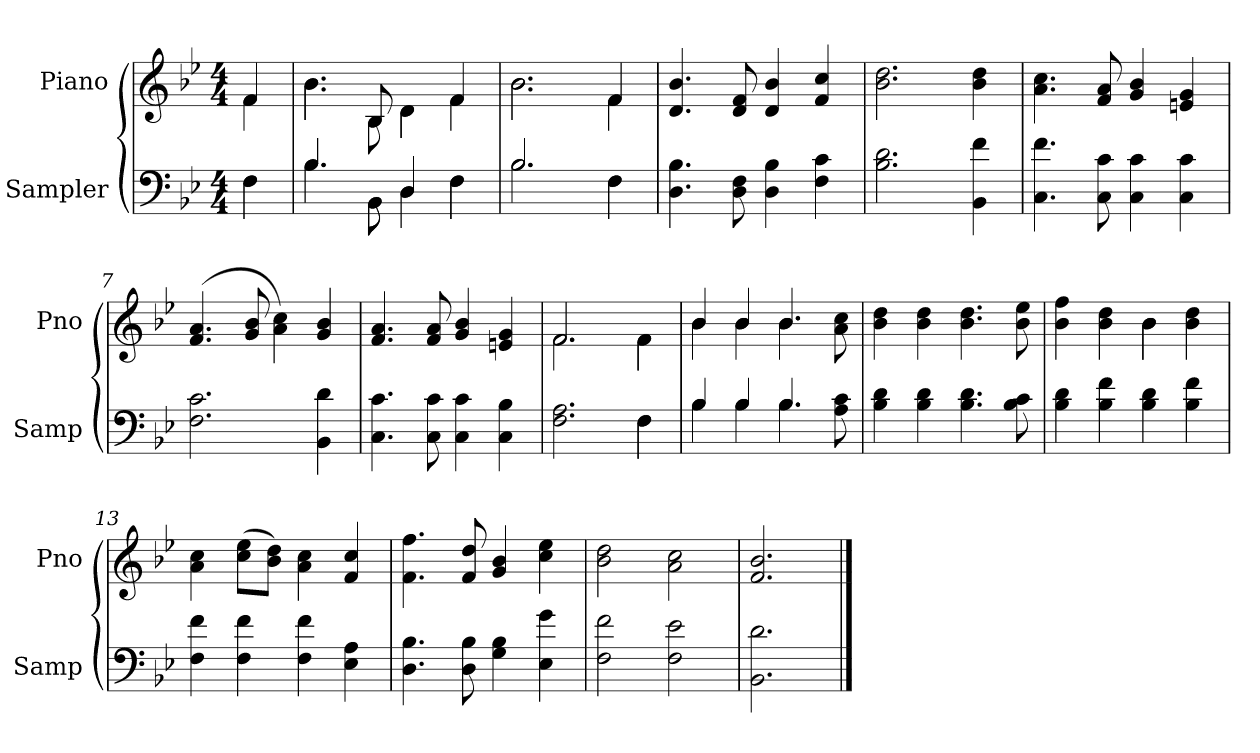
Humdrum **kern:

**kern	**kern
*part2	*part1
*staff2	*staff1
*I"Sampler	*I"Piano
*I'Samp	*I'Pno
*clefF4	*clefG2
*k[b-e-]	*k[b-e-]
*B-:	*B-:
*M4/4	*M4/4
=1	=1
*^	*^
4F\	4F	4f/	4f
=2	=2	=2	=2
4.B-/	4.B-	4.b-\	4.b-
8BB-\	8BB-	8B-/	8B-
4D/	4D	4d\	4d
4F\	4F	4f/	4f
=3	=3	=3	=3
2.B-/	2.B-	2.b-\	2.b-
4F\	4F	4f/	4f
*v	*v	*	*
*	*v	*v
=4	=4
4.D 4.B-	4.d 4.b-
8D 8F	8d 8f
4D 4B-	4d 4b-
4F 4c	4f 4cc
=5	=5
2.B- 2.d	2.b- 2.dd
4BB- 4f	4b- 4dd
=6	=6
4.C 4.f	4.a 4.cc
8C 8c	8f 8a
4C 4c	4g 4b-
4C 4c	4en 4g
=7	=7
2.F 2.c	(4.f 4.a
.	8g 8b-
.	4a 4cc)
4BB- 4d	4g 4b-
=8	=8
4.C 4.c	4.f 4.a
8C 8c	8f 8a
4C 4c	4g 4b-
4C 4B-	4en 4g
=9	=9
*^	*^
2.F 2.A	2.ryy	2.f/	2.f
4F\	4F	4f\	4f
=10	=10	=10	=10
4B-/	4B-	4b-/	4b-
4B-/	4B-	4b-/	4b-
4.B-/	4.B-	4.b-/	4.b-
8A 8c	8ryy	8a 8cc	8ryy
*v	*v	*	*
*	*v	*v
=11	=11
4B- 4d	4b- 4dd
4B- 4d	4b- 4dd
4.B- 4.d	4.b- 4.dd
8B- 8c	8b- 8ee-
=12	=12
*	*^
4B- 4d	4b- 4ff	2ryy
4B- 4f	4b- 4dd	.
4B- 4d	4b-\	4b-
4B- 4f	4b- 4dd	4ryy
*	*v	*v
=13	=13
4F 4f	4a 4cc
4F 4f	(8cc\ 8ee-\L
.	8b-\ 8dd\J)
4F 4f	4a 4cc
4E- 4A	4f 4cc
=14	=14
4.D 4.B-	4.f 4.ff
8D 8B-	8f 8dd
4G 4B-	4g 4b-
4E- 4g	4cc 4ee-
=15	=15
2F 2f	2b- 2dd
2F 2e-	2a 2cc
=16	=16
2.BB- 2.d	2.f 2.b-
==	==
*-	*-
